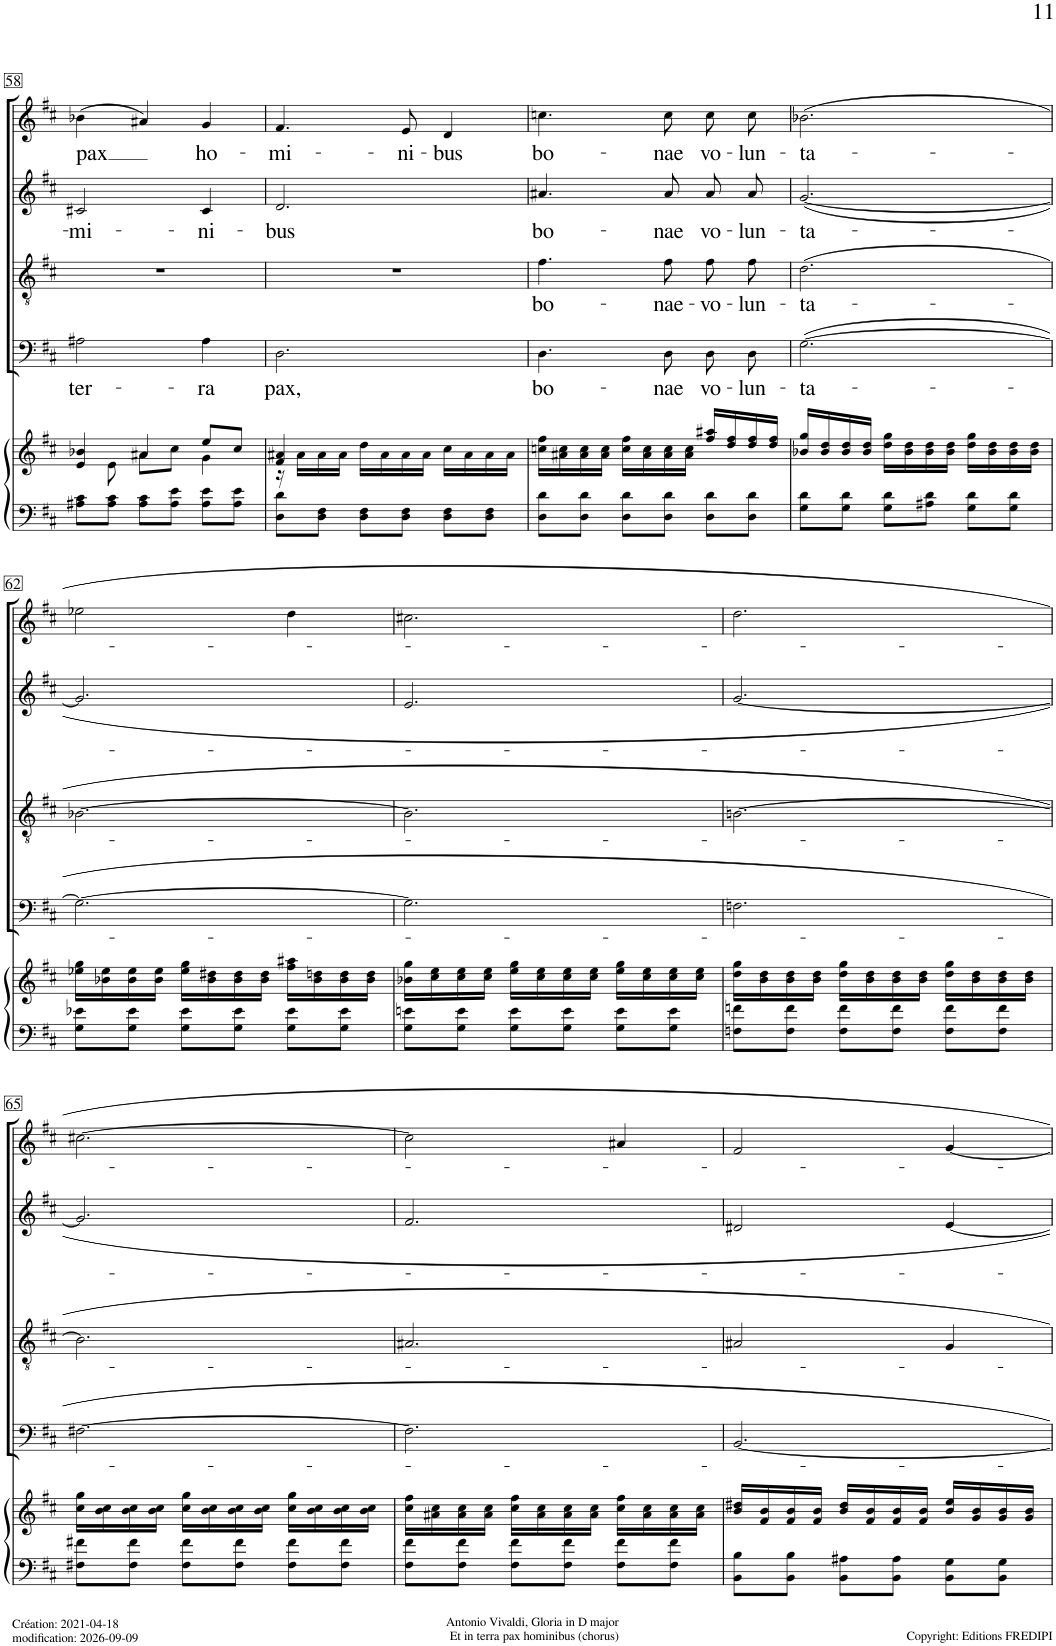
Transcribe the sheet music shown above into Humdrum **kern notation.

**kern	**kern	**kern	**text	**kern	**text	**kern	**text	**kern	**text
*part5	*part5	*part4	*part4	*part3	*part3	*part2	*part2	*part1	*part1
*staff6	*staff5	*staff4	*staff4	*staff3	*staff3	*staff2	*staff2	*staff1	*staff1
*I"Piano	*	*I"Basso	*	*I"Tenore	*	*I"Alto	*	*I"Soprano	*
*I'Pno	*	*	*	*	*	*	*	*	*
!!LO:PB:g=z
*clefF4	*clefG2	*clefF4	*	*clefGv2	*	*clefG2	*	*clefG2	*
*k[f#c#]	*k[f#c#]	*k[f#c#]	*	*k[f#c#]	*	*k[f#c#]	*	*k[f#c#]	*
*M3/4	*M3/4	*M3/4	*	*M3/4	*	*M3/4	*	*M3/4	*
=58	=58	=58	=58	=58	=58	=58	=58	=58	=58
*	*^	*	*	*	*	*	*	*	*
!	!	!	!	!LO:LY:b	!	!	!	!LO:LY:b	!	!LO:LY:b
8A#X\ 8c#\L	4e/ 4b-X/	8ryy	2A#X\	ter-	2.r	.	2c#X/	-mi-	(4b-X\	pax
8A#\ 8c#\J	.	8e\	.	.	.	.	.	.	.	.
8A#\ 8c#\L	4a#X/	8a#\L	.	.	.	.	.	.	4a#X/)	.
8A#\ 8e\J	.	8cc#\J	.	.	.	.	.	.	.	.
!	!	!	!	!LO:LY:b	!	!	!	!LO:LY:b	!	!LO:LY:b
8A#\ 8e\L	4g\	8ee/L	4A#\	-ra	.	.	4c#/	-ni-	4g/	ho-
8A#\ 8e\J	.	8cc#/J	.	.	.	.	.	.	.	.
=59	=59	=59	=59	=59	=59	=59	=59	=59	=59	=59
!	!	!	!	!LO:LY:b	!	!	!	!LO:LY:b	!	!LO:LY:b
8D\ 8d\L	4f#/ 4a#X/	16r	2.D\	pax,	2.r	.	2.d/	-bus	4.f#/	-mi-
.	.	16a#\LL	.	.	.	.	.	.	.	.
8D\ 8F#\J	.	16a#\	.	.	.	.	.	.	.	.
.	.	16a#\JJ	.	.	.	.	.	.	.	.
8D\ 8F#\L	4ryy	16dd\LL	.	.	.	.	.	.	.	.
.	.	16a#\	.	.	.	.	.	.	.	.
!	!	!	!	!	!	!	!	!	!	!LO:LY:b
8D\ 8F#\J	.	16a#\	.	.	.	.	.	.	8e/	-ni-
.	.	16a#\JJ	.	.	.	.	.	.	.	.
!	!	!	!	!	!	!	!	!	!	!LO:LY:b
8D\ 8F#\L	4ryy	16cc#\LL	.	.	.	.	.	.	4d/	-bus
.	.	16a#\	.	.	.	.	.	.	.	.
8D\ 8F#\J	.	16a#\	.	.	.	.	.	.	.	.
.	.	16a#\JJ	.	.	.	.	.	.	.	.
=60	=60	=60	=60	=60	=60	=60	=60	=60	=60	=60
!	!	!	!	!LO:LY:b	!	!LO:LY:b	!	!LO:LY:b	!	!LO:LY:b
8D\ 8d\L	16ccn\ 16ff#\LL	4ryy	4.D\	bo-	4.f#\	bo-	4.a#X/	bo-	4.ccn\	bo-
.	16a#X\ 16cc\	.	.	.	.	.	.	.	.	.
8D\ 8d\J	16a#\ 16cc\	.	.	.	.	.	.	.	.	.
.	16a#\ 16cc\JJ	.	.	.	.	.	.	.	.	.
8D\ 8d\L	16cc\ 16ff#\LL	4ryy	.	.	.	.	.	.	.	.
.	16a#\ 16cc\	.	.	.	.	.	.	.	.	.
!	!	!	!	!LO:LY:b	!	!LO:LY:b	!	!LO:LY:b	!	!LO:LY:b
8D\ 8d\J	16a#\ 16cc\	.	8D\	-nae	8f#\	-nae-	8a#/	-nae	8cc\	-nae
.	16a#\ 16cc\JJ	.	.	.	.	.	.	.	.	.
!	!	!	!	!LO:LY:b	!	!LO:LY:b	!	!LO:LY:b	!	!LO:LY:b
8D\ 8d\L	16ff#/ 16aa#X/LL	4ryy	8D\L	vo-	8f#\L	-vo-	8a#/L	vo-	8cc\L	vo-
.	16dd/ 16ff#/	.	.	.	.	.	.	.	.	.
!	!	!	!	!LO:LY:b	!	!LO:LY:b	!	!LO:LY:b	!	!LO:LY:b
8D\ 8d\J	16dd/ 16ff#/	.	8D\J	-lun-	8f#\J	-lun-	8a#/J	-lun-	8cc\J	-lun-
.	16dd/ 16ff#/JJ	.	.	.	.	.	.	.	.	.
=61	=61	=61	=61	=61	=61	=61	=61	=61	=61	=61
!	!	!	!	!LO:LY:b	!	!LO:LY:b	!	!LO:LY:b	!	!LO:LY:b
8G\ 8d\L	16b-X/ 16gg/LL	4ryy	[2.G\	-ta-	2.d\	-ta-	[2.g/	-ta-	2.b-X\	-ta-
.	16b-/ 16dd/	.	.	.	.	.	.	.	.	.
8G\ 8d\J	16b-/ 16dd/	.	.	.	.	.	.	.	.	.
.	16b-/ 16dd/JJ	.	.	.	.	.	.	.	.	.
8G\ 8d\L	16dd\ 16gg\LL	4ryy	.	.	.	.	.	.	.	.
.	16b-\ 16dd\	.	.	.	.	.	.	.	.	.
8A#X\ 8d\J	16b-\ 16dd\	.	.	.	.	.	.	.	.	.
.	16b-\ 16dd\JJ	.	.	.	.	.	.	.	.	.
8G\ 8d\L	16dd\ 16gg\LL	4ryy	.	.	.	.	.	.	.	.
.	16b-\ 16dd\	.	.	.	.	.	.	.	.	.
8G\ 8d\J	16b-\ 16dd\	.	.	.	.	.	.	.	.	.
.	16b-\ 16dd\JJ	.	.	.	.	.	.	.	.	.
!!LO:LB:g=z
=62	=62	=62	=62	=62	=62	=62	=62	=62	=62	=62
8G\ 8e-X\L	16ee-X\ 16gg\LL	4ryy	2.G\_	.	[2.B-X\	.	2.g/]	.	2ee-X\	.
.	16b-X\ 16ee-\	.	.	.	.	.	.	.	.	.
8G\ 8e-\J	16b-\ 16ee-\	.	.	.	.	.	.	.	.	.
.	16b-\ 16ee-\JJ	.	.	.	.	.	.	.	.	.
8G\ 8e-\L	16ee-\ 16gg\LL	4ryy	.	.	.	.	.	.	.	.
.	16b-\ 16dd#X\	.	.	.	.	.	.	.	.	.
8G\ 8e-\J	16b-\ 16dd#\	.	.	.	.	.	.	.	.	.
.	16b-\ 16dd#\JJ	.	.	.	.	.	.	.	.	.
8G\ 8e-\L	16ff#\ 16aa#X\LL	4ryy	.	.	.	.	.	.	4dd\	.
.	16b-\ 16ddn\	.	.	.	.	.	.	.	.	.
8G\ 8e-\J	16b-\ 16dd\	.	.	.	.	.	.	.	.	.
.	16b-\ 16dd\JJ	.	.	.	.	.	.	.	.	.
=63	=63	=63	=63	=63	=63	=63	=63	=63	=63	=63
8G\ 8en\L	16b-X\ 16gg\LL	4ryy	2.G\]	.	2.B-\]	.	2.e/	.	2.cc#X\	.
.	16cc#\ 16ee\	.	.	.	.	.	.	.	.	.
8G\ 8e\J	16cc#\ 16ee\	.	.	.	.	.	.	.	.	.
.	16cc#\ 16ee\JJ	.	.	.	.	.	.	.	.	.
8G\ 8e\L	16ee\ 16gg\LL	4ryy	.	.	.	.	.	.	.	.
.	16cc#\ 16ee\	.	.	.	.	.	.	.	.	.
8G\ 8e\J	16cc#\ 16ee\	.	.	.	.	.	.	.	.	.
.	16cc#\ 16ee\JJ	.	.	.	.	.	.	.	.	.
8G\ 8e\L	16ee\ 16gg\LL	4ryy	.	.	.	.	.	.	.	.
.	16cc#\ 16ee\	.	.	.	.	.	.	.	.	.
8G\ 8e\J	16cc#\ 16ee\	.	.	.	.	.	.	.	.	.
.	16cc#\ 16ee\JJ	.	.	.	.	.	.	.	.	.
=64	=64	=64	=64	=64	=64	=64	=64	=64	=64	=64
8Fn\ 8fn\L	16dd\ 16gg\LL	4ryy	2.Fn\	.	[2.Bn\	.	[2.g/	.	2.dd\	.
.	16b\ 16dd\	.	.	.	.	.	.	.	.	.
8F\ 8f\J	16b\ 16dd\	.	.	.	.	.	.	.	.	.
.	16b\ 16dd\JJ	.	.	.	.	.	.	.	.	.
8F\ 8f\L	16dd\ 16gg\LL	4ryy	.	.	.	.	.	.	.	.
.	16b\ 16dd\	.	.	.	.	.	.	.	.	.
8F\ 8f\J	16b\ 16dd\	.	.	.	.	.	.	.	.	.
.	16b\ 16dd\JJ	.	.	.	.	.	.	.	.	.
8F\ 8f\L	16dd\ 16gg\LL	4ryy	.	.	.	.	.	.	.	.
.	16b\ 16dd\	.	.	.	.	.	.	.	.	.
8F\ 8f\J	16b\ 16dd\	.	.	.	.	.	.	.	.	.
.	16b\ 16dd\JJ	.	.	.	.	.	.	.	.	.
!!LO:LB:g=z
=65	=65	=65	=65	=65	=65	=65	=65	=65	=65	=65
8F#X\ 8f#X\L	16cc#\ 16gg\LL	4ryy	[2.F#X\	.	2.B\]	.	2.g/]	.	[2.cc#X\	.
.	16b\ 16cc#\	.	.	.	.	.	.	.	.	.
8F#\ 8f#\J	16b\ 16cc#\	.	.	.	.	.	.	.	.	.
.	16b\ 16cc#\JJ	.	.	.	.	.	.	.	.	.
8F#\ 8f#\L	16cc#\ 16gg\LL	4ryy	.	.	.	.	.	.	.	.
.	16b\ 16cc#\	.	.	.	.	.	.	.	.	.
8F#\ 8f#\J	16b\ 16cc#\	.	.	.	.	.	.	.	.	.
.	16b\ 16cc#\JJ	.	.	.	.	.	.	.	.	.
8F#\ 8f#\L	16cc#\ 16gg\LL	4ryy	.	.	.	.	.	.	.	.
.	16b\ 16cc#\	.	.	.	.	.	.	.	.	.
8F#\ 8f#\J	16b\ 16cc#\	.	.	.	.	.	.	.	.	.
.	16b\ 16cc#\JJ	.	.	.	.	.	.	.	.	.
=66	=66	=66	=66	=66	=66	=66	=66	=66	=66	=66
8F#\ 8f#\L	16cc#\ 16ff#\LL	4ryy	2.F#\]	.	2.A#X/	.	2.f#/	.	2cc#\]	.
.	16a#X\ 16cc#\	.	.	.	.	.	.	.	.	.
8F#\ 8f#\J	16a#\ 16cc#\	.	.	.	.	.	.	.	.	.
.	16a#\ 16cc#\JJ	.	.	.	.	.	.	.	.	.
8F#\ 8f#\L	16cc#\ 16ff#\LL	4ryy	.	.	.	.	.	.	.	.
.	16a#\ 16cc#\	.	.	.	.	.	.	.	.	.
8F#\ 8f#\J	16a#\ 16cc#\	.	.	.	.	.	.	.	.	.
.	16a#\ 16cc#\JJ	.	.	.	.	.	.	.	.	.
8F#\ 8f#\L	16cc#\ 16ff#\LL	4ryy	.	.	.	.	.	.	4a#X/	.
.	16a#\ 16cc#\	.	.	.	.	.	.	.	.	.
8F#\ 8f#\J	16a#\ 16cc#\	.	.	.	.	.	.	.	.	.
.	16a#\ 16cc#\JJ	.	.	.	.	.	.	.	.	.
=67	=67	=67	=67	=67	=67	=67	=67	=67	=67	=67
8BB\ 8B\L	16b/ 16dd#X/LL	4ryy	[2.BB/	.	2A#X/	.	2d#X/	.	2f#/	.
.	16f#/ 16b/	.	.	.	.	.	.	.	.	.
8BB\ 8B\J	16f#/ 16b/	.	.	.	.	.	.	.	.	.
.	16f#/ 16b/JJ	.	.	.	.	.	.	.	.	.
8BB\ 8A#X\L	16b/ 16dd#/LL	4ryy	.	.	.	.	.	.	.	.
.	16f#/ 16b/	.	.	.	.	.	.	.	.	.
8BB\ 8A#\J	16f#/ 16b/	.	.	.	.	.	.	.	.	.
.	16f#/ 16b/JJ	.	.	.	.	.	.	.	.	.
8BB\ 8G\L	16b/ 16ee/LL	4ryy	.	.	4G/	.	[4e/	.	[4g/	.
.	16g/ 16b/	.	.	.	.	.	.	.	.	.
8BB\ 8G\J	16g/ 16b/	.	.	.	.	.	.	.	.	.
.	16g/ 16b/JJ	.	.	.	.	.	.	.	.	.
*	*v	*v	*	*	*	*	*	*	*	*
=	=	=	=	=	=	=	=	=	=
*-	*-	*-	*-	*-	*-	*-	*-	*-	*-
